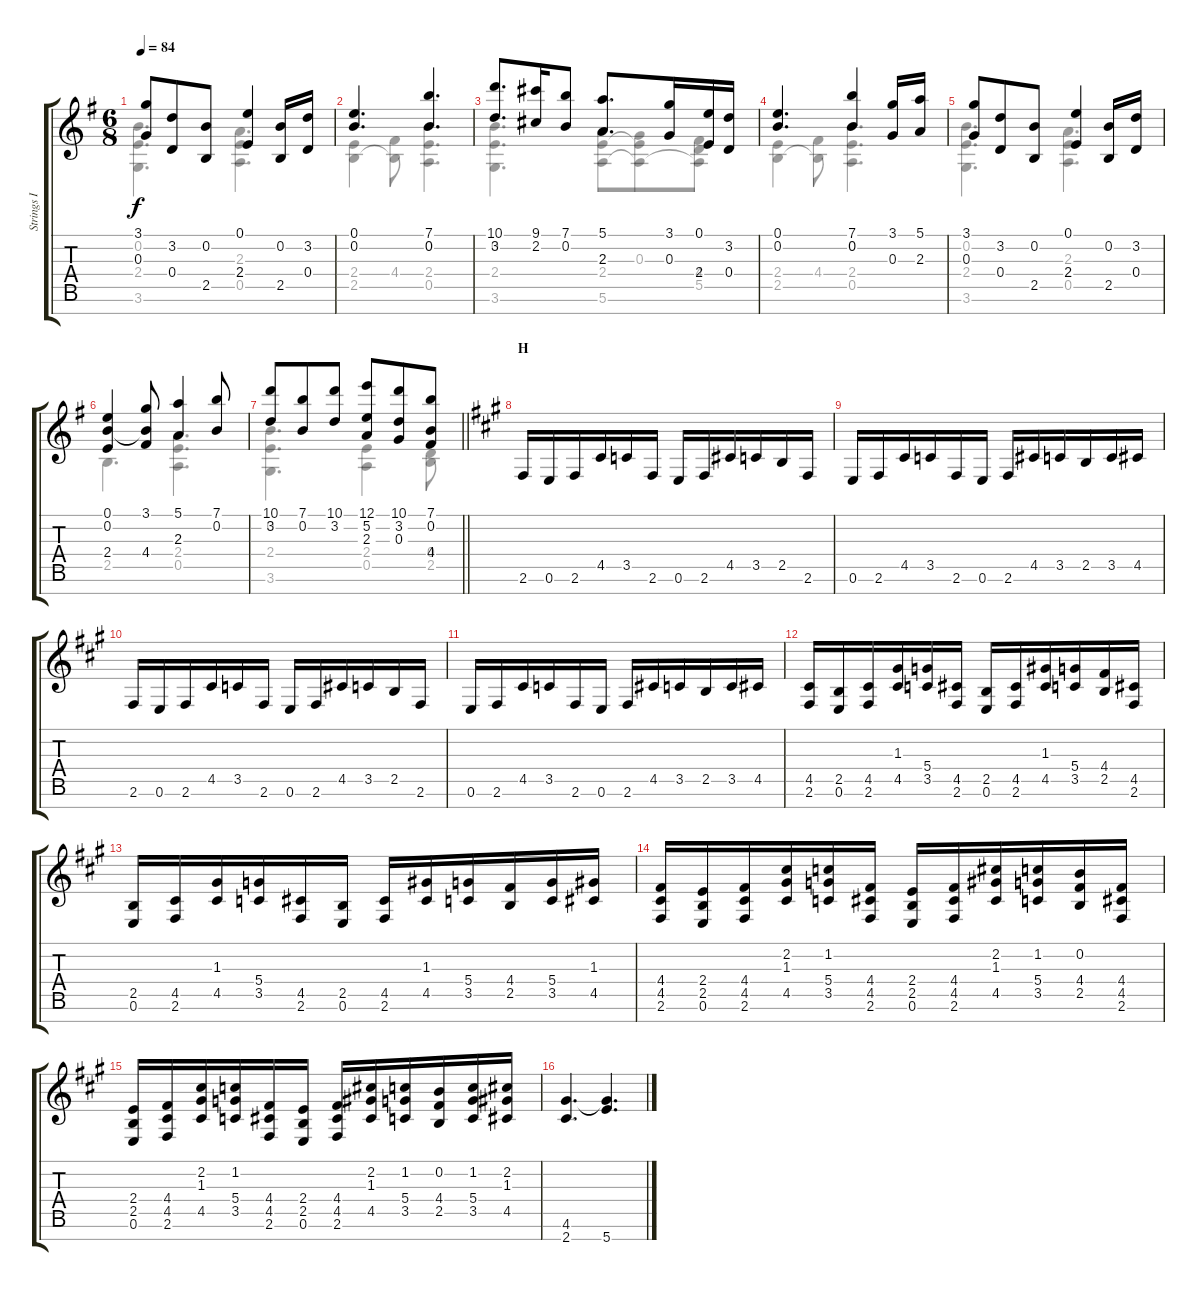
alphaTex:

\track ("Strings I" "Strings I") {instrument stringensemble1}
\staff {score tabs}
\tuning (E5 B4 G4 D4 A3 E3 B2) {hide}
\voice
\ts (6 8)
\tempo 84
\clef g2
\ks g
(3.1 0.3).8{dy f beam Up} (3.2 0.4).8{beam Up} (0.2 2.5).8{beam Up} (0.1 2.4).4{beam Up} (0.2 2.5).16{beam Up} (3.2 0.4).16{beam Up} |
(0.1 0.2).4{d beam Up} (7.1 0.2).4{d beam Up} |
(10.1 3.2).8{d beam Up} (9.1 2.2).16{beam Up} (7.1 0.2).8{beam Up} (5.1 2.3).8{d beam Up} (3.1 0.3).16{beam Up} (0.1 2.4).16{beam Up} (3.2 0.4).16{beam Up} |
(0.1 0.2).4{d beam Up} (7.1 0.2).4{beam Up} (3.1 0.3).16{beam Up} (5.1 2.3).16{beam Up} |
(3.1 0.3).8{beam Up} (3.2 0.4).8{beam Up} (0.2 2.5).8{beam Up} (0.1 2.4).4{beam Up} (0.2 2.5).16{beam Up} (3.2 0.4).16{beam Up} |
(0.1 0.2 2.4).4{beam Up} (3.1 0.2{t} 4.4).8{beam Up} (5.1 2.3).4{beam Up} (7.1 0.2).8{beam Up} |
\barLineRight lightlight
(10.1 3.2).8 (7.1 0.2).8 (10.1 3.2).8 (12.1 5.2 2.3).8 (10.1 3.2 0.3).8 (7.1 0.2 4.4).8 |
\section ("" "H")
\ks a
2.6.16 0.6.16 2.6.16 4.5.16 3.5.16 2.6.16 0.6.16 2.6.16 4.5.16 3.5.16 2.5.16 2.6.16 |
0.6.16 2.6.16 4.5.16 3.5.16 2.6.16 0.6.16 2.6.16 4.5.16 3.5.16 2.5.16 3.5.16 4.5.16 |
2.6.16 0.6.16 2.6.16 4.5.16 3.5.16 2.6.16 0.6.16 2.6.16 4.5.16 3.5.16 2.5.16 2.6.16 |
0.6.16 2.6.16 4.5.16 3.5.16 2.6.16 0.6.16 2.6.16 4.5.16 3.5.16 2.5.16 3.5.16 4.5.16 |
(4.5 2.6).16 (2.5 0.6).16 (4.5 2.6).16 (1.3 4.5).16 (5.4 3.5).16 (4.5 2.6).16 (2.5 0.6).16 (4.5 2.6).16 (1.3 4.5).16 (5.4 3.5).16 (4.4 2.5).16 (4.5 2.6).16 |
(2.5 0.6).16 (4.5 2.6).16 (1.3 4.5).16 (5.4 3.5).16 (4.5 2.6).16 (2.5 0.6).16 (4.5 2.6).16 (1.3 4.5).16 (5.4 3.5).16 (4.4 2.5).16 (5.4 3.5).16 (1.3 4.5).16 |
(4.4 4.5 2.6).16 (2.4 2.5 0.6).16 (4.4 4.5 2.6).16 (2.2 1.3 4.5).16 (1.2 5.4 3.5).16 (4.4 4.5 2.6).16 (2.4 2.5 0.6).16 (4.4 4.5 2.6).16 (2.2 1.3 4.5).16 (1.2 5.4 3.5).16 (0.2 4.4 2.5).16 (4.4 4.5 2.6).16 |
(2.4 2.5 0.6).16 (4.4 4.5 2.6).16 (2.2 1.3 4.5).16 (1.2 5.4 3.5).16 (4.4 4.5 2.6).16 (2.4 2.5 0.6).16 (4.4 4.5 2.6).16 (2.2 1.3 4.5).16 (1.2 5.4 3.5).16 (0.2 4.4 2.5).16 (1.2 5.4 3.5).16 (2.2 1.3 4.5).16 |
(4.6 2.7).4{d ot 8vb} (4.6{t} 5.7).4{d ot 8vb}
\voice
\clef g2
\ottava regular
\simile none
\ks g
(0.2 2.4 3.6).4{d dy f} (2.3 2.4 0.5).4{d} |
(2.4 2.5).4 (4.4 2.5{t}).8 (0.2 2.4 0.5).4{d} |
(0.2 2.4 3.6).4{d} (2.3 2.4 5.6).8 (0.3 2.4{t} 5.6{t}).8 (4.4 5.5 5.6{t}).8 |
(2.4 2.5).4 (4.4 2.5{t}).8 (0.2 2.4 0.5).4{d} |
(0.2 2.4 3.6).4{d} (2.3 2.4 0.5).4{d} |
2.5.4{d} (2.3 2.4 0.5).4{d} |
\barLineRight lightlight
(0.2 2.4 3.6).4{d} (2.4 0.5).4 (0.4 2.5).8 |
\ks a
|
|
|
|
|
|
|
|
